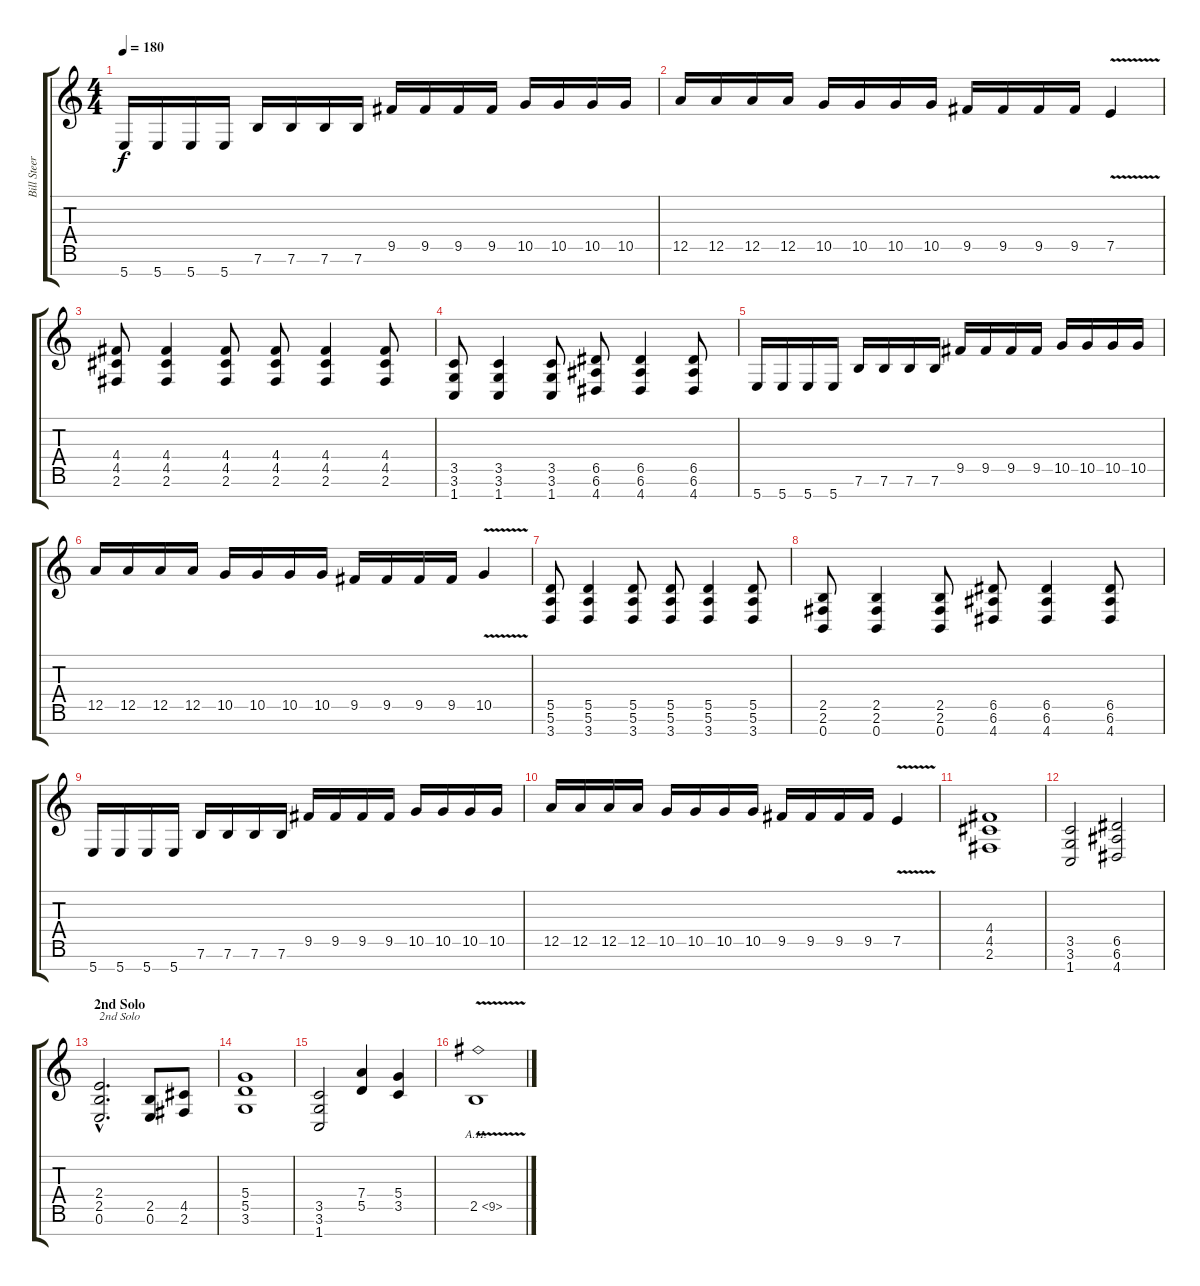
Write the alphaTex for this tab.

\track ("Bill Steer" "Bill Steer") {instrument distortionguitar}
\staff {score tabs}
\tuning (E4 B3 G3 D3 A2 E2 B1) {hide}
\ts (4 4)
\tempo 180
\clef g2
\ks c
5.7.16{dy f} 5.7.16 5.7.16 5.7.16 7.6.16 7.6.16 7.6.16 7.6.16 9.5.16 9.5.16 9.5.16 9.5.16 10.5.16 10.5.16 10.5.16 10.5.16 |
12.5.16 12.5.16 12.5.16 12.5.16 10.5.16 10.5.16 10.5.16 10.5.16 9.5.16 9.5.16 9.5.16 9.5.16 7.5{v}.4 |
(4.4 4.5 2.6).8 (4.4 4.5 2.6).4 (4.4 4.5 2.6).8 (4.4 4.5 2.6).8 (4.4 4.5 2.6).4 (4.4 4.5 2.6).8 |
(3.5 3.6 1.7).8 (3.5 3.6 1.7).4 (3.5 3.6 1.7).8 (6.5 6.6 4.7).8 (6.5 6.6 4.7).4 (6.5 6.6 4.7).8 |
5.7.16 5.7.16 5.7.16 5.7.16 7.6.16 7.6.16 7.6.16 7.6.16 9.5.16 9.5.16 9.5.16 9.5.16 10.5.16 10.5.16 10.5.16 10.5.16 |
12.5.16 12.5.16 12.5.16 12.5.16 10.5.16 10.5.16 10.5.16 10.5.16 9.5.16 9.5.16 9.5.16 9.5.16 10.5{v}.4 |
(5.5 5.6 3.7).8 (5.5 5.6 3.7).4 (5.5 5.6 3.7).8 (5.5 5.6 3.7).8 (5.5 5.6 3.7).4 (5.5 5.6 3.7).8 |
(2.5 2.6 0.7).8 (2.5 2.6 0.7).4 (2.5 2.6 0.7).8 (6.5 6.6 4.7).8 (6.5 6.6 4.7).4 (6.5 6.6 4.7).8 |
5.7.16 5.7.16 5.7.16 5.7.16 7.6.16 7.6.16 7.6.16 7.6.16 9.5.16 9.5.16 9.5.16 9.5.16 10.5.16 10.5.16 10.5.16 10.5.16 |
12.5.16 12.5.16 12.5.16 12.5.16 10.5.16 10.5.16 10.5.16 10.5.16 9.5.16 9.5.16 9.5.16 9.5.16 7.5{v}.4 |
(4.4 4.5 2.6).1 |
(3.5 3.6 1.7).2 (6.5 6.6 4.7).2 |
\section ("" "2nd Solo")
(2.4{hac} 2.5{hac} 0.6{hac}).2{d txt "2nd Solo"} (2.5 0.6).8 (4.5 2.6).8 |
(5.4 5.5 3.6).1 |
(3.5 3.6 1.7).2 (7.4 5.5).4 (5.4 3.5).4 |
2.5{ah 7 v}.1
